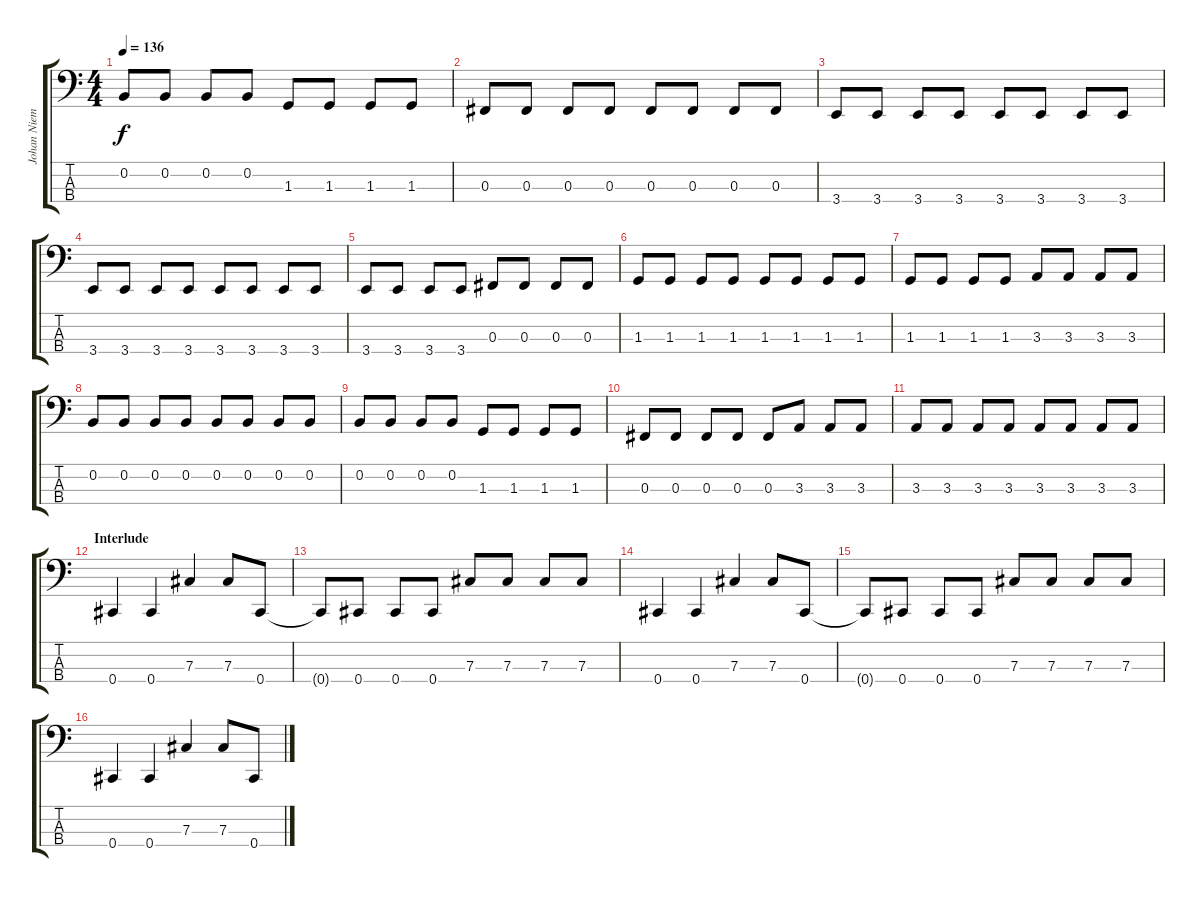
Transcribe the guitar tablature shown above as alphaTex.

\track ("Johan Niemann" "Johan Niem") {instrument electricbasspick}
\staff {score tabs}
\tuning (E2 B1 Gb1 Db1) {hide}
\ts (4 4)
\tempo 136
\clef f4
\ks c
0.2.8{dy f} 0.2.8 0.2.8 0.2.8 1.3.8 1.3.8 1.3.8 1.3.8 |
0.3.8 0.3.8 0.3.8 0.3.8 0.3.8 0.3.8 0.3.8 0.3.8 |
3.4.8 3.4.8 3.4.8 3.4.8 3.4.8 3.4.8 3.4.8 3.4.8 |
3.4.8 3.4.8 3.4.8 3.4.8 3.4.8 3.4.8 3.4.8 3.4.8 |
3.4.8 3.4.8 3.4.8 3.4.8 0.3.8 0.3.8 0.3.8 0.3.8 |
1.3.8 1.3.8 1.3.8 1.3.8 1.3.8 1.3.8 1.3.8 1.3.8 |
1.3.8 1.3.8 1.3.8 1.3.8 3.3.8 3.3.8 3.3.8 3.3.8 |
0.2.8 0.2.8 0.2.8 0.2.8 0.2.8 0.2.8 0.2.8 0.2.8 |
0.2.8 0.2.8 0.2.8 0.2.8 1.3.8 1.3.8 1.3.8 1.3.8 |
0.3.8 0.3.8 0.3.8 0.3.8 0.3.8 3.3.8 3.3.8 3.3.8 |
3.3.8 3.3.8 3.3.8 3.3.8 3.3.8 3.3.8 3.3.8 3.3.8 |
\section ("" "Interlude")
0.4.4 0.4.4 7.3.4 7.3.8 0.4.8 |
0.4{t}.8 0.4.8 0.4.8 0.4.8 7.3.8 7.3.8 7.3.8 7.3.8 |
0.4.4 0.4.4 7.3.4 7.3.8 0.4.8 |
0.4{t}.8 0.4.8 0.4.8 0.4.8 7.3.8 7.3.8 7.3.8 7.3.8 |
0.4.4 0.4.4 7.3.4 7.3.8 0.4.8
